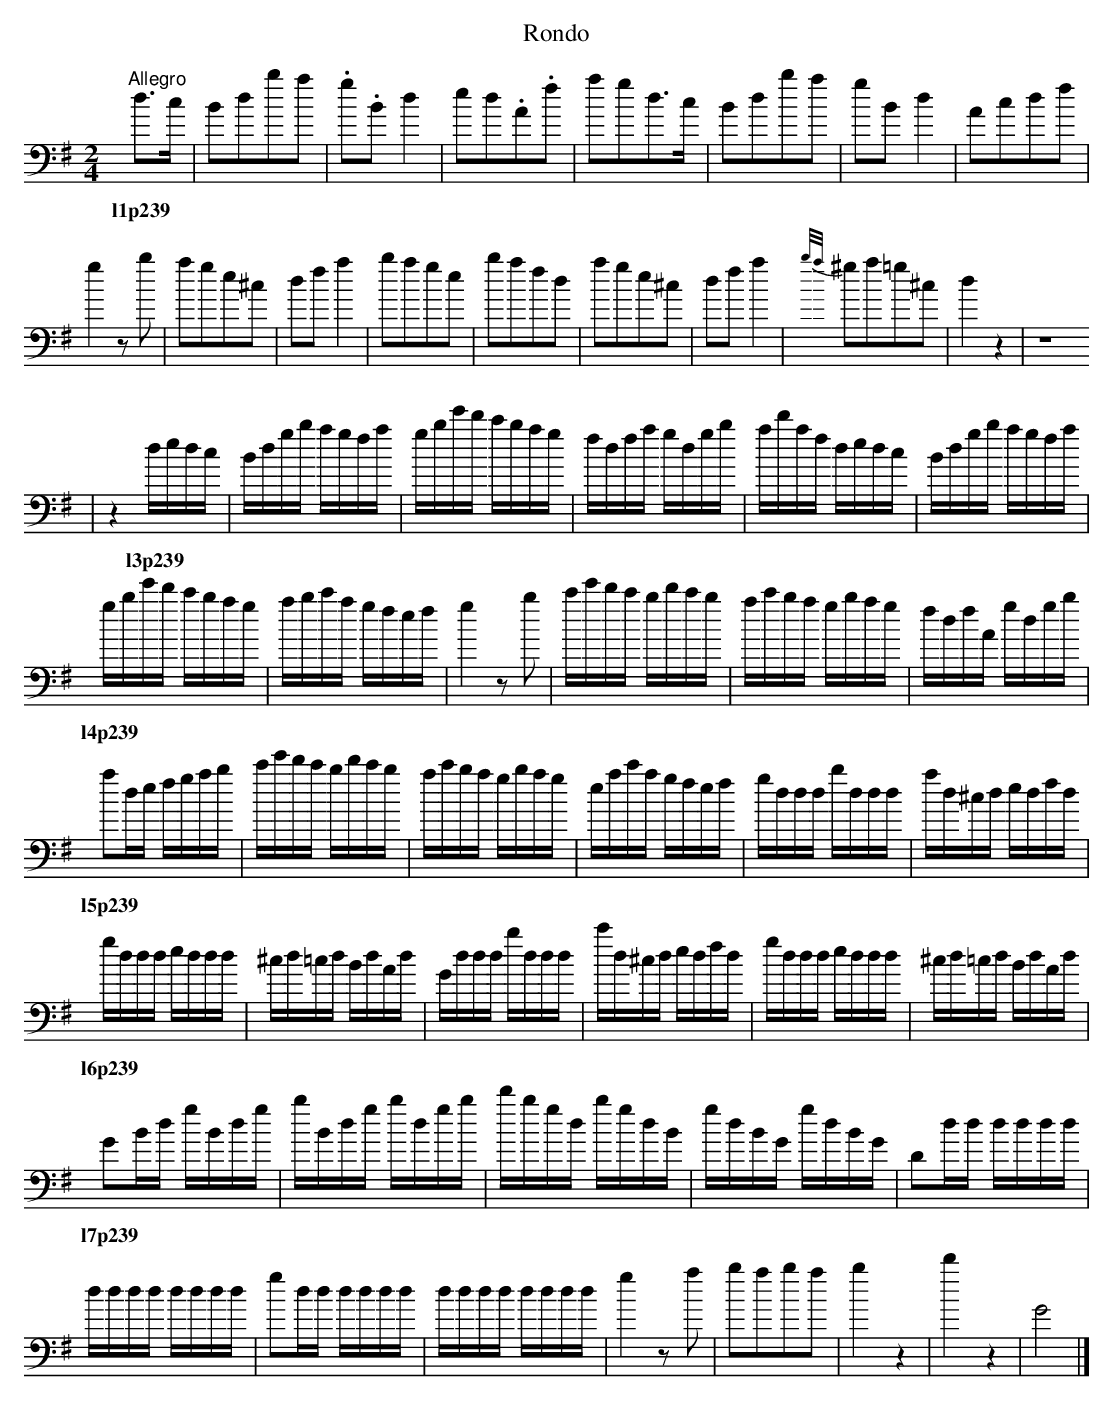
X:1
T:
T:Rondo
M:2/4
L:1/16
K:G bass
"Allegro"d3c | B2d2b2a2 | .g2.B2 d4 | e2d2.A2.f2 | a2g2d3c | B2d2b2a2 | g2B2 d4 | A2c2d2f2 |
w:l1p239
g4 z2 b2 | a2g2e2^c2 | d2f2 a4 | b2a2g2e2 | b2a2f2d2| a2g2e2^c2|d2f2 a4 | {b/2a/2}^g2a2=g2^c2 | d4 z4 | z16
|
w:l2p239
z4 dedc | Bdgb agfa | gbe'd' c'bag | fdfa gdgb | ad'af dedc | Bdgb agfa |
w:l3p239
gbe'd' c'bag | abc'a gfef | g4 z2 b2 | c'e'd'c' bd'c'b | ac'ba gbag |fdfA gdgb |
w:l4p239
a2de fgab | c'e'd'c' bd'c'b | ac'ba gbag | eac'a gfef | gddd bddd | ad^cd edfd |
w:l5p239
gddd eddd | ^cd=cd BdAd | Gddd bddd | c'd^cd edfd | gddd eddd | ^cd=cd BdAd |
w:l6p239
G2Bd gBdg | bBdg bdgb | d'bgd bgdB | gdBG gdBG | D2dd dddd |
w:l7p239
dddd dddd | g2dd dddd | dddd dddd | g4 z2 a2 | b2a2b2a2 | b4 z4 | d'4 z4 | G8 |]
